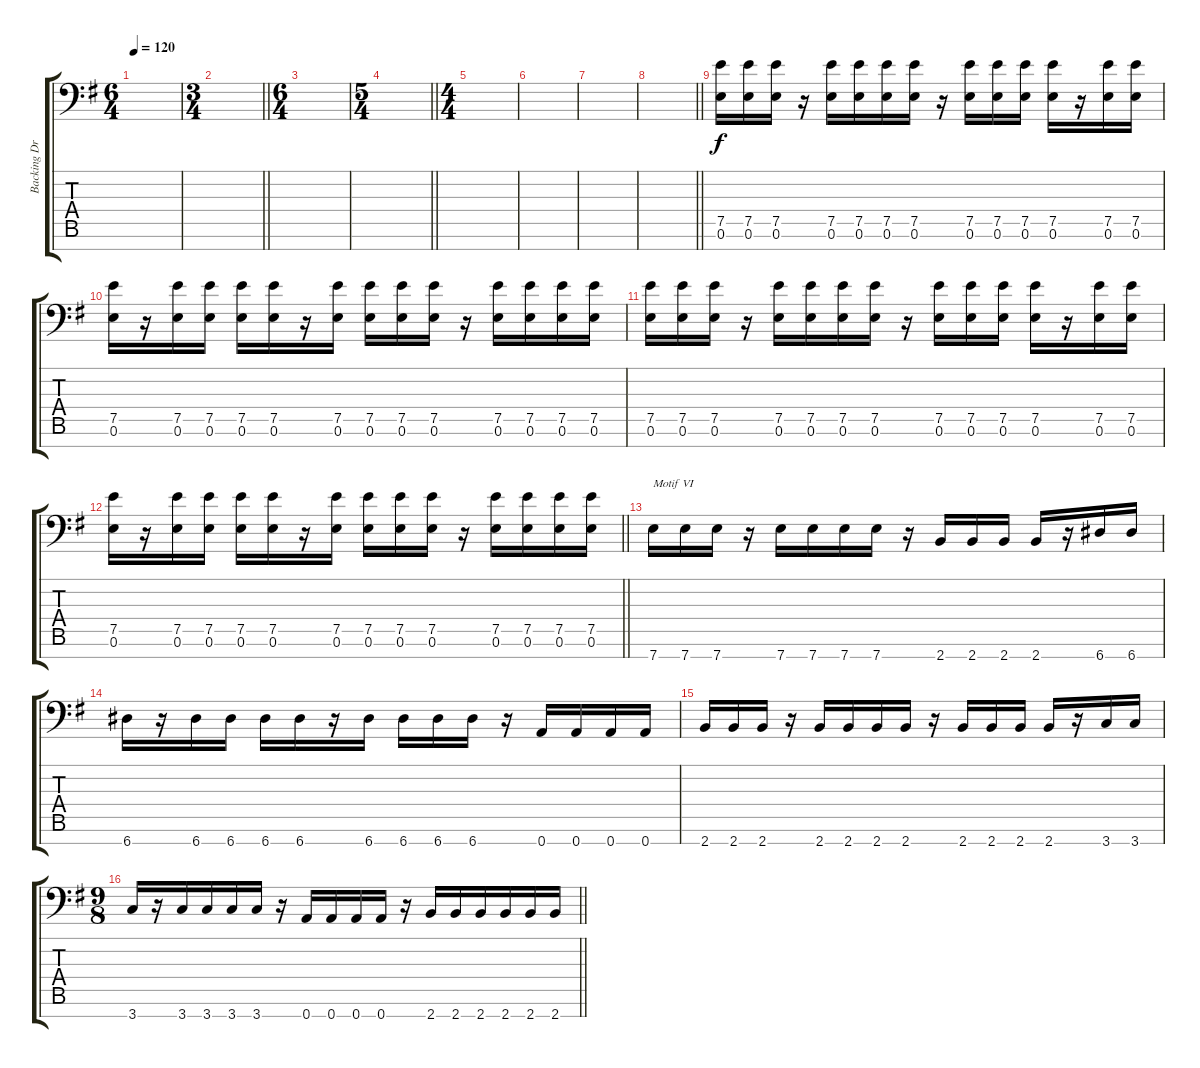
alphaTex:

\track ("Backing Dropped A" "Backing Dr") {instrument distortionguitar}
\staff {score tabs}
\tuning (E4 B3 G3 D3 A2 E2 A1) {hide}
\ts (6 4)
\section ("" "")
\tempo 120
\clef f4
\ks eminor
|
\ts (3 4)
\barLineRight lightlight
|
\ts (6 4)
|
\ts (5 4)
\barLineRight lightlight
|
\ts (4 4)
\section ("" "")
|
|
|
\barLineRight lightlight
|
(7.5 0.6).16 (7.5 0.6).16 (7.5 0.6).16 r.16 (7.5 0.6).16 (7.5 0.6).16 (7.5 0.6).16 (7.5 0.6).16 r.16 (7.5 0.6).16 (7.5 0.6).16 (7.5 0.6).16 (7.5 0.6).16 r.16 (7.5 0.6).16 (7.5 0.6).16 |
(7.5 0.6).16 r.16 (7.5 0.6).16 (7.5 0.6).16 (7.5 0.6).16 (7.5 0.6).16 r.16 (7.5 0.6).16 (7.5 0.6).16 (7.5 0.6).16 (7.5 0.6).16 r.16 (7.5 0.6).16 (7.5 0.6).16 (7.5 0.6).16 (7.5 0.6).16 |
(7.5 0.6).16 (7.5 0.6).16 (7.5 0.6).16 r.16 (7.5 0.6).16 (7.5 0.6).16 (7.5 0.6).16 (7.5 0.6).16 r.16 (7.5 0.6).16 (7.5 0.6).16 (7.5 0.6).16 (7.5 0.6).16 r.16 (7.5 0.6).16 (7.5 0.6).16 |
\barLineRight lightlight
(7.5 0.6).16 r.16 (7.5 0.6).16 (7.5 0.6).16 (7.5 0.6).16 (7.5 0.6).16 r.16 (7.5 0.6).16 (7.5 0.6).16 (7.5 0.6).16 (7.5 0.6).16 r.16 (7.5 0.6).16 (7.5 0.6).16 (7.5 0.6).16 (7.5 0.6).16 |
\section ("" "")
7.7.16{txt "Motif VI"} 7.7.16 7.7.16 r.16 7.7.16 7.7.16 7.7.16 7.7.16 r.16 2.7.16 2.7.16 2.7.16 2.7.16 r.16 6.7.16 6.7.16 |
6.7.16 r.16 6.7.16 6.7.16 6.7.16 6.7.16 r.16 6.7.16 6.7.16 6.7.16 6.7.16 r.16 0.7.16 0.7.16 0.7.16 0.7.16 |
2.7.16 2.7.16 2.7.16 r.16 2.7.16 2.7.16 2.7.16 2.7.16 r.16 2.7.16 2.7.16 2.7.16 2.7.16 r.16 3.7.16 3.7.16 |
\ts (9 8)
\barLineRight lightlight
3.7.16 r.16 3.7.16 3.7.16 3.7.16 3.7.16 r.16 0.7.16 0.7.16 0.7.16 0.7.16 r.16 2.7.16 2.7.16 2.7.16 2.7.16 2.7.16 2.7.16
